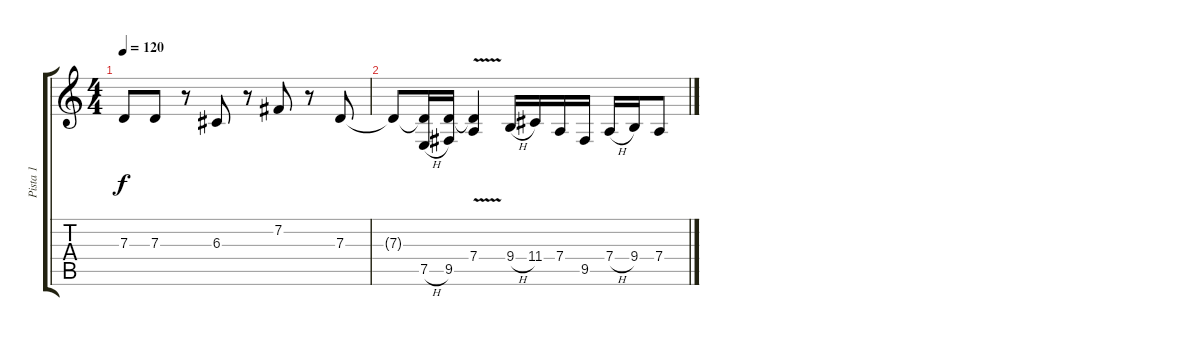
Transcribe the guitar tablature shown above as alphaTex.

\track ("Pista 1" "Pista 1") {instrument lead2sawtooth}
\staff {score tabs}
\tuning (E4 B3 G3 D3 A2 E2) {hide}
\ts (4 4)
\tempo 120
\clef g2
\ks c
7.3.8{dy f} 7.3.8 r.8 6.3.8 r.8 7.2.8 r.8 7.3.8 |
7.3{t}.8 (7.3{t} 7.5{h}).16 (7.3{t} 9.5).16 (7.3{t} 7.4{v}).4 9.4{h}.16 11.4.16 7.4.16 9.5.16 7.4{h}.16 9.4.16 7.4.8
